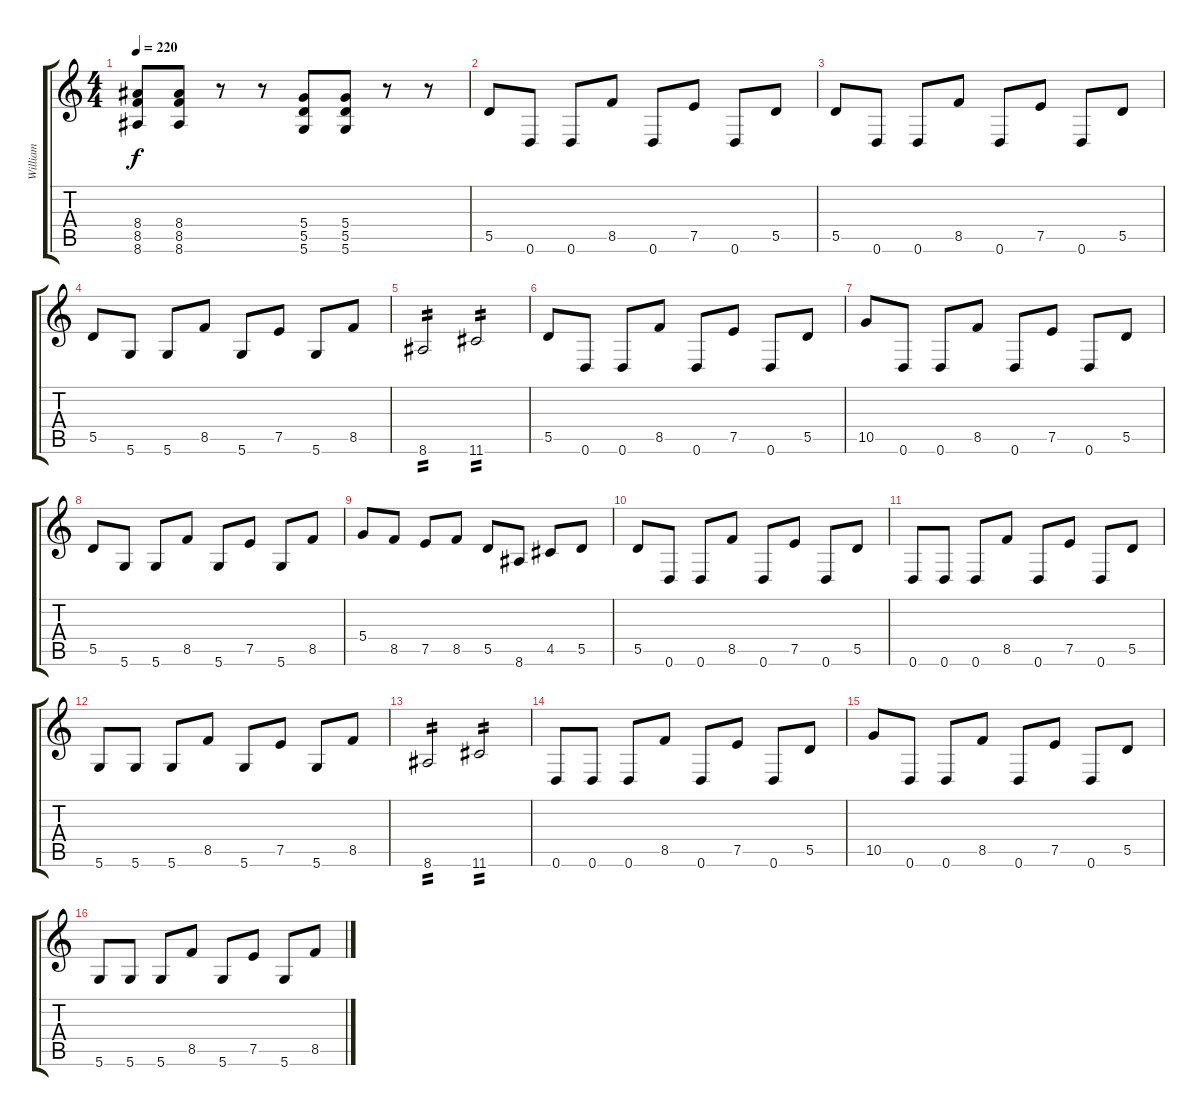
\track ("William" "William") {instrument distortionguitar}
\staff {score tabs}
\tuning (E4 B3 G3 D3 A2 D2) {hide}
\ts (4 4)
\tempo 220
\clef g2
\ks c
(8.4 8.5 8.6).8{dy f} (8.4 8.5 8.6).8 r.8 r.8 (5.4 5.5 5.6).8 (5.4 5.5 5.6).8 r.8 r.8 |
5.5.8 0.6.8 0.6.8 8.5.8 0.6.8 7.5.8 0.6.8 5.5.8 |
5.5.8 0.6.8 0.6.8 8.5.8 0.6.8 7.5.8 0.6.8 5.5.8 |
5.5.8 5.6.8 5.6.8 8.5.8 5.6.8 7.5.8 5.6.8 8.5.8 |
8.6.2{tp 2} 11.6.2{tp 2} |
5.5.8 0.6.8 0.6.8 8.5.8 0.6.8 7.5.8 0.6.8 5.5.8 |
10.5.8 0.6.8 0.6.8 8.5.8 0.6.8 7.5.8 0.6.8 5.5.8 |
5.5.8 5.6.8 5.6.8 8.5.8 5.6.8 7.5.8 5.6.8 8.5.8 |
5.4.8 8.5.8 7.5.8 8.5.8 5.5.8 8.6.8 4.5.8 5.5.8 |
5.5.8 0.6.8 0.6.8 8.5.8 0.6.8 7.5.8 0.6.8 5.5.8 |
0.6.8 0.6.8 0.6.8 8.5.8 0.6.8 7.5.8 0.6.8 5.5.8 |
5.6.8 5.6.8 5.6.8 8.5.8 5.6.8 7.5.8 5.6.8 8.5.8 |
8.6.2{tp 2} 11.6.2{tp 2} |
0.6.8 0.6.8 0.6.8 8.5.8 0.6.8 7.5.8 0.6.8 5.5.8 |
10.5.8 0.6.8 0.6.8 8.5.8 0.6.8 7.5.8 0.6.8 5.5.8 |
5.6.8 5.6.8 5.6.8 8.5.8 5.6.8 7.5.8 5.6.8 8.5.8
